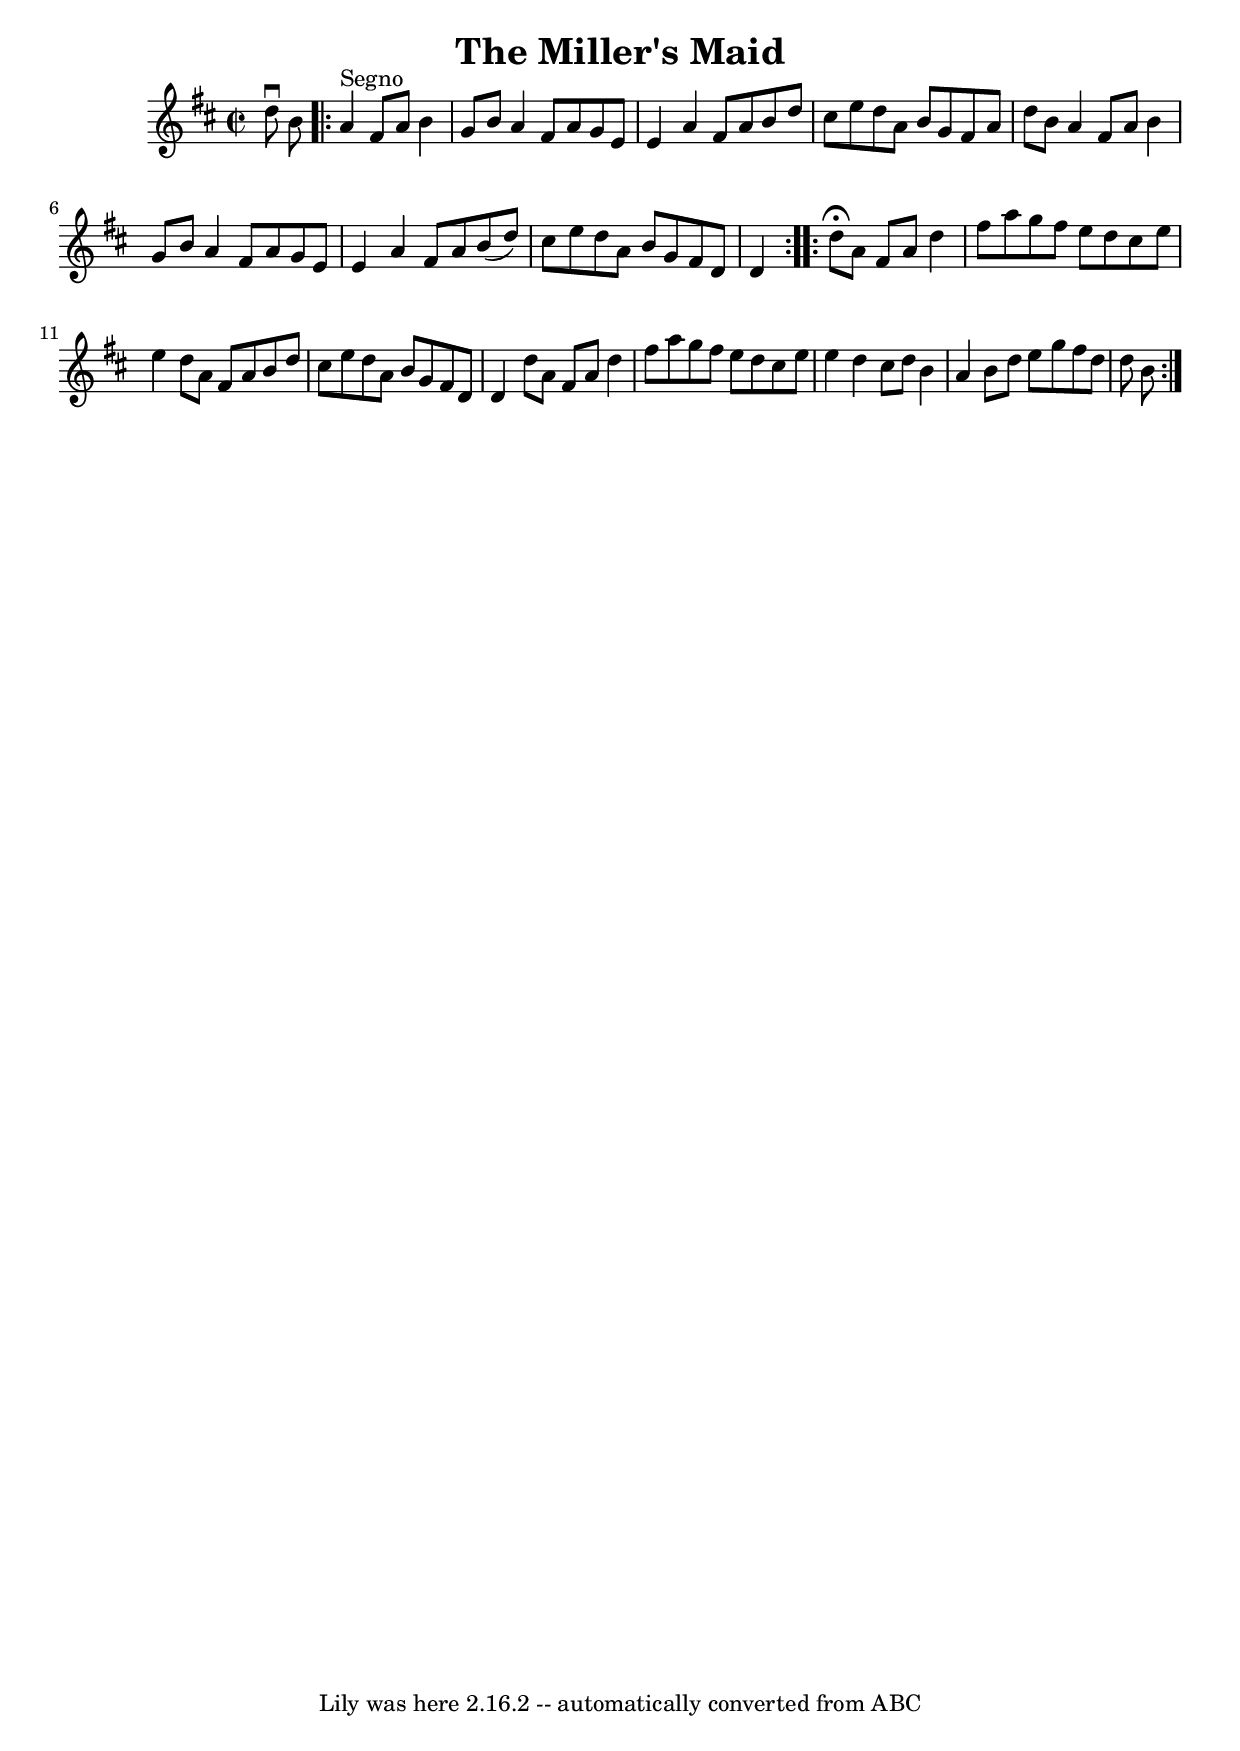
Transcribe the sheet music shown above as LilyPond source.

\version "2.16.2"
\include "Mammoth.ily"
\header {
  %% book = "Ryan's Mammoth Collection"
 crossRefNumber = "1"
 footnotes = ""
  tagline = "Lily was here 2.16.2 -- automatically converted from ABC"
  title = "The Miller's Maid"

}
voicedefault =  {


  \override Staff.TimeSignature #'style = #'C
  \time 2/2 
  \key d \major
 d''8^\downbow b'8    
  \repeat volta 2 { a'4^"Segno" fis'8 a'8 b'4 g'8 b'8   |
 a'4 fis'8 a'8 g'8 e'8 e'4   |
 a'4 fis'8 a'8 b'8 d''8 cis''8 e''8   |
 d''8 a'8 b'8 g'8 fis'8 a'8 d''8 b'8   |
 a'4 fis'8 a'8 b'4 g'8 b'8  |
 a'4 fis'8 a'8 g'8 e'8 e'4   |
 a'4 fis'8 a'8 b'8 (d''8) cis''8 e''8   |
 d''8 a'8 b'8 g'8 fis'8 d'8 d'4    

  } 
  \repeat volta 2 {
 d''8^\fermata a'8 fis'8 a'8 d''4 fis''8 a''8   |
 g''8 fis''8 e''8 d''8 cis''8 e''8 e''4   |
 d''8 a'8 fis'8 a'8 b'8 d''8 cis''8 e''8   |
 d''8 a'8 b'8 g'8 fis'8 d'8 d'4  |
 d''8 a'8 fis'8 a'8 d''4 fis''8 a''8   |
 g''8 fis''8 e''8 d''8 cis''8 e''8 e''4   |
 d''4 cis''8 d''8 b'4 a'4   |
 b'8 d''8 e''8 g''8 fis''8 d''8 d''8    
 b'8    
  }   

}

\score{
  <<

    \context Staff="default"
    {
      \voicedefault 
      
    }

  >>
  \layout {
    
  }
  \midi {
  }

}
